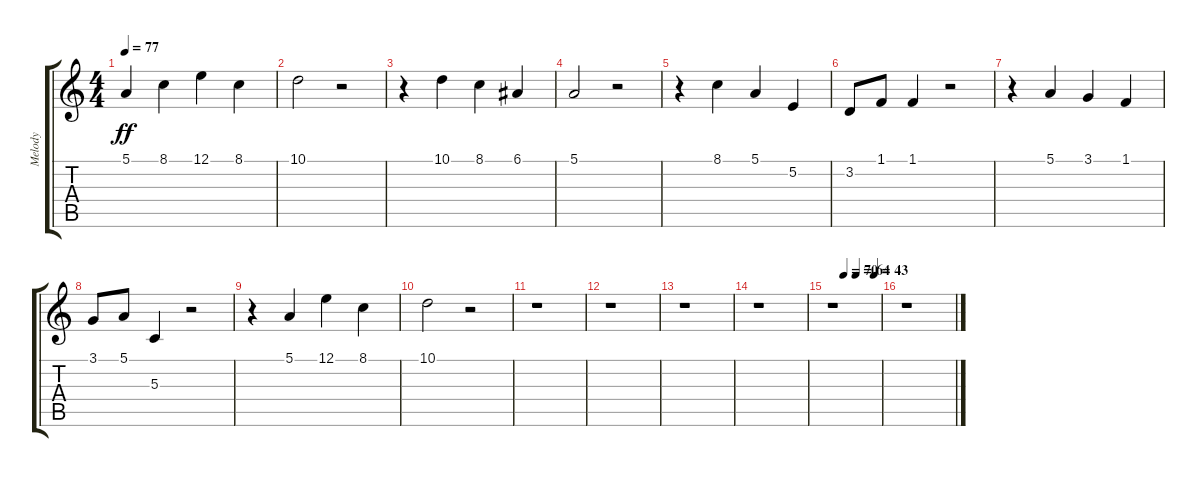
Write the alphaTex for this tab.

\track ("Melody" "Melody") {instrument violin}
\staff {score tabs}
\tuning (E4 B3 G3 D3 A2 E2) {hide}
\ts (4 4)
\tempo 77
\clef g2
\ks c
5.1.4{dy ff} 8.1.4 12.1.4 8.1.4 |
10.1.2 r.2 |
r.4 10.1.4 8.1.4 6.1.4 |
5.1.2 r.2 |
r.4 8.1.4 5.1.4 5.2.4 |
3.2.8 1.1.8 1.1.4 r.2 |
r.4 5.1.4 3.1.4 1.1.4 |
3.1.8 5.1.8 5.3.4 r.2 |
r.4 5.1.4 12.1.4 8.1.4 |
10.1.2 r.2 |
r.1 |
r.1 |
r.1 |
r.1 |
\tempo (70 0.25)
\tempo (64 0.5)
\tempo (43 0.875)
r.1 |
r.1
